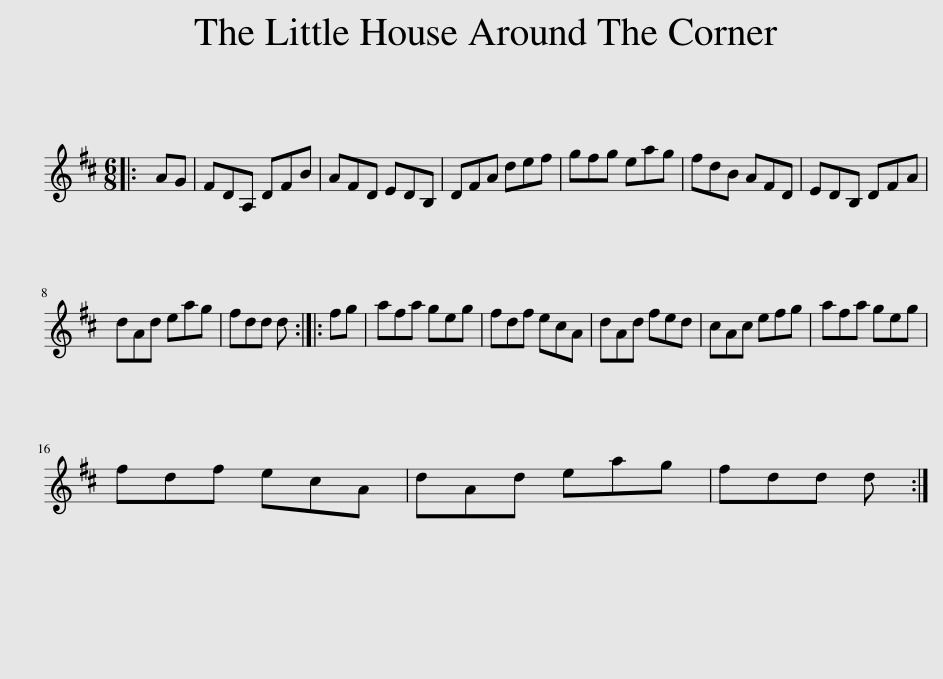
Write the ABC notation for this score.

X:1
L:1/8
M:6/8
I:linebreak $
K:D
V:1 treble
V:1
|: AG | FDA, DFB | AFD EDB, | DFA def | gfg eag | %5
 fdB AFD | EDB, DFA |$ dAd eag | fdd d :: fg | %10
 afa geg | fdf ecA | dAd fed | cAc efg | afa geg |$ %15
 fdf ecA | dAd eag | fdd d :| %18
